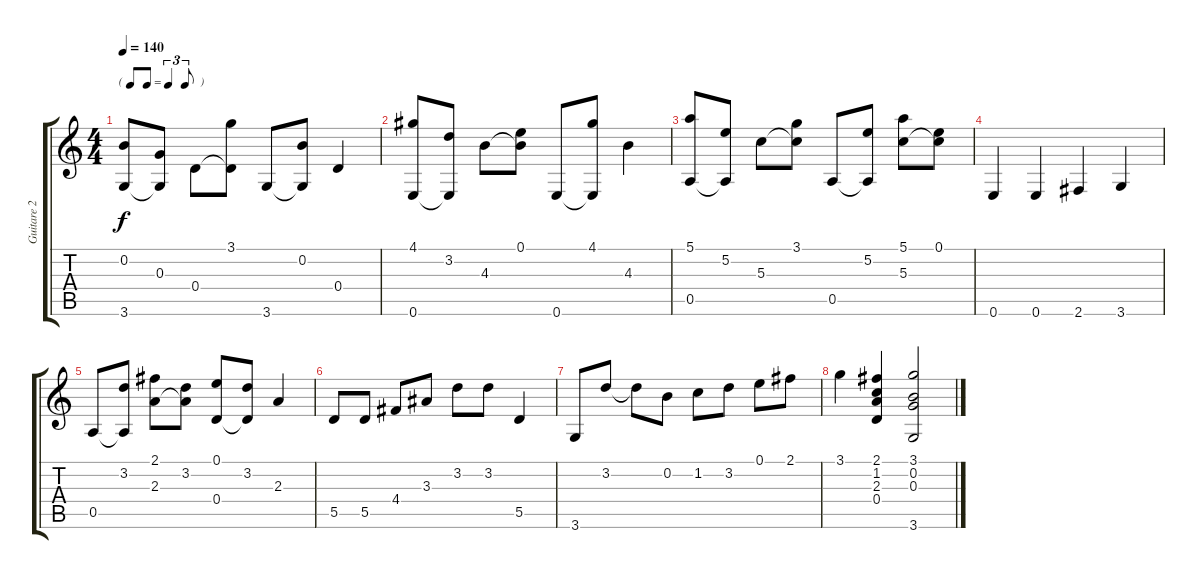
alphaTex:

\track ("Guitare 2" "Guitare 2") {instrument acousticguitarnylon}
\staff {score tabs}
\tuning (E4 B3 G3 D3 A2 E2) {hide}
\ts (4 4)
\tf triplet8th
\tempo 140
\clef g2
\ks c
(0.2 3.6).8{dy f} (0.3 3.6{t}).8 0.4.8 (3.1 0.4{t}).8 3.6.8 (0.2 3.6{t}).8 0.4.4 |
(4.1 0.6).8 (3.2 0.6{t}).8 4.3.8 (0.1 4.3{t}).8 0.6.8 (4.1 0.6{t}).8 4.3.4 |
(5.1 0.5).8 (5.2 0.5{t}).8 5.3.8 (3.1 5.3{t}).8 0.5.8 (5.2 0.5{t}).8 (5.1 5.3).8 (0.1 5.3{t}).8 |
0.6.4 0.6.4 2.6.4 3.6.4 |
0.5.8 (3.2 0.5{t}).8 (2.1 2.3).8 (3.2 2.3{t}).8 (0.1 0.4).8 (3.2 0.4{t}).8 2.3.4 |
5.5.8 5.5.8 4.4.8 3.3.8 3.2.8 3.2.8 5.5.4 |
3.6.8 3.2.8 3.2{t}.8 0.2.8 1.2.8 3.2.8 0.1.8 2.1.8 |
3.1.4 (2.1 1.2 2.3 0.4).4 (3.1 0.2 0.3 3.6).2
